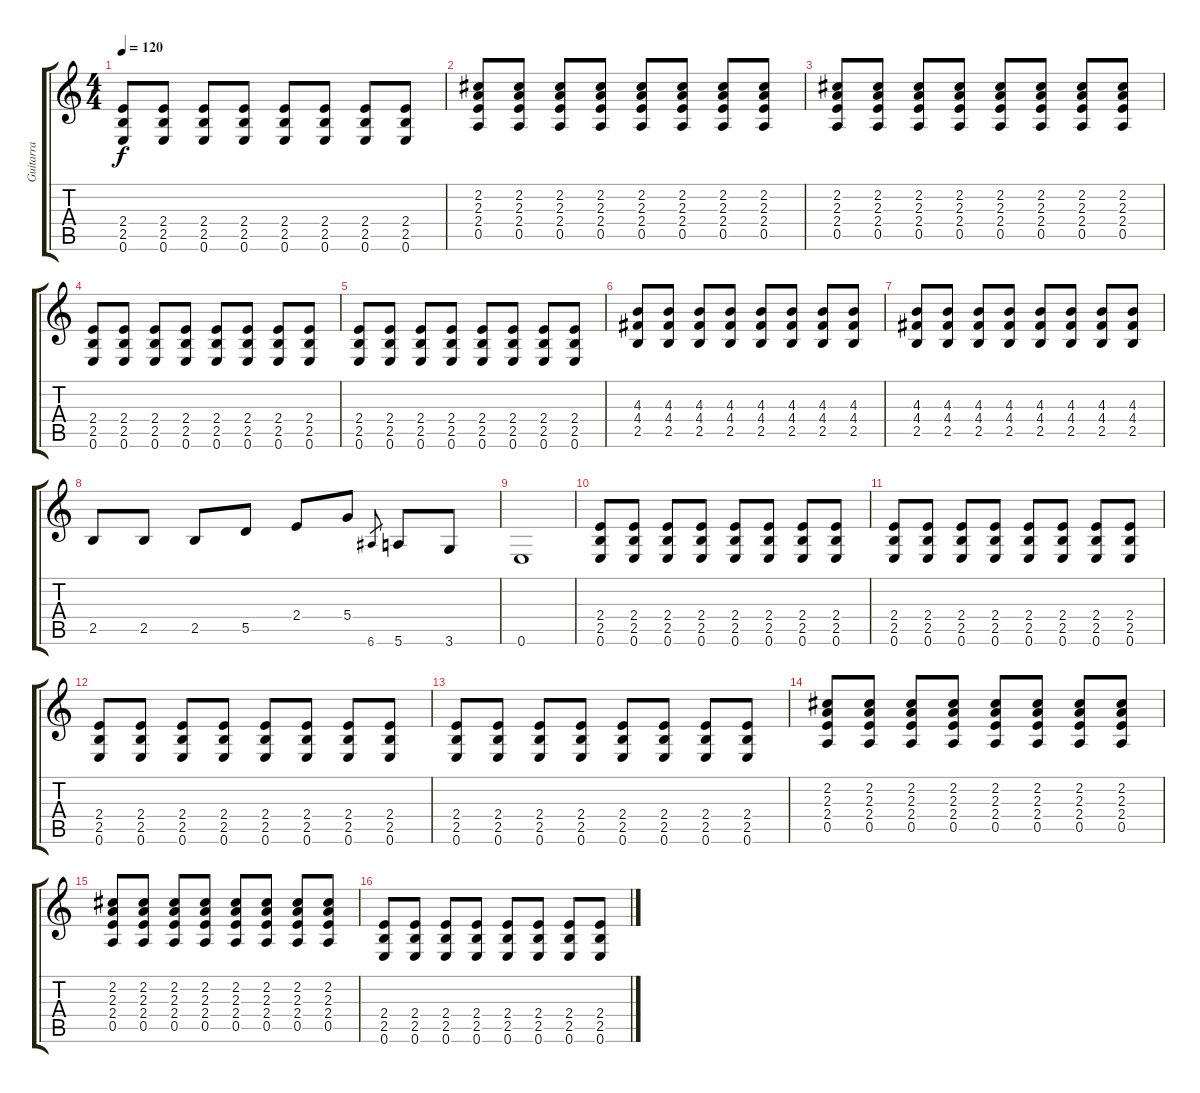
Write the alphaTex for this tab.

\track ("Guitarra" "Guitarra") {instrument electricguitarclean}
\staff {score tabs}
\tuning (E4 B3 G3 D3 A2 E2) {hide}
\ts (4 4)
\tempo 120
\clef g2
\ks c
(2.4 2.5 0.6).8{dy f} (2.4 2.5 0.6).8 (2.4 2.5 0.6).8 (2.4 2.5 0.6).8 (2.4 2.5 0.6).8 (2.4 2.5 0.6).8 (2.4 2.5 0.6).8 (2.4 2.5 0.6).8 |
(2.2 2.3 2.4 0.5).8 (2.2 2.3 2.4 0.5).8 (2.2 2.3 2.4 0.5).8 (2.2 2.3 2.4 0.5).8 (2.2 2.3 2.4 0.5).8 (2.2 2.3 2.4 0.5).8 (2.2 2.3 2.4 0.5).8 (2.2 2.3 2.4 0.5).8 |
(2.2 2.3 2.4 0.5).8 (2.2 2.3 2.4 0.5).8 (2.2 2.3 2.4 0.5).8 (2.2 2.3 2.4 0.5).8 (2.2 2.3 2.4 0.5).8 (2.2 2.3 2.4 0.5).8 (2.2 2.3 2.4 0.5).8 (2.2 2.3 2.4 0.5).8 |
(2.4 2.5 0.6).8 (2.4 2.5 0.6).8 (2.4 2.5 0.6).8 (2.4 2.5 0.6).8 (2.4 2.5 0.6).8 (2.4 2.5 0.6).8 (2.4 2.5 0.6).8 (2.4 2.5 0.6).8 |
(2.4 2.5 0.6).8 (2.4 2.5 0.6).8 (2.4 2.5 0.6).8 (2.4 2.5 0.6).8 (2.4 2.5 0.6).8 (2.4 2.5 0.6).8 (2.4 2.5 0.6).8 (2.4 2.5 0.6).8 |
(4.3 4.4 2.5).8 (4.3 4.4 2.5).8 (4.3 4.4 2.5).8 (4.3 4.4 2.5).8 (4.3 4.4 2.5).8 (4.3 4.4 2.5).8 (4.3 4.4 2.5).8 (4.3 4.4 2.5).8 |
(4.3 4.4 2.5).8 (4.3 4.4 2.5).8 (4.3 4.4 2.5).8 (4.3 4.4 2.5).8 (4.3 4.4 2.5).8 (4.3 4.4 2.5).8 (4.3 4.4 2.5).8 (4.3 4.4 2.5).8 |
2.5.8 2.5.8 2.5.8 5.5.8 2.4.8 5.4.8 6.6.8{gr} 5.6.8 3.6.8 |
0.6.1 |
(2.4 2.5 0.6).8 (2.4 2.5 0.6).8 (2.4 2.5 0.6).8 (2.4 2.5 0.6).8 (2.4 2.5 0.6).8 (2.4 2.5 0.6).8 (2.4 2.5 0.6).8 (2.4 2.5 0.6).8 |
(2.4 2.5 0.6).8 (2.4 2.5 0.6).8 (2.4 2.5 0.6).8 (2.4 2.5 0.6).8 (2.4 2.5 0.6).8 (2.4 2.5 0.6).8 (2.4 2.5 0.6).8 (2.4 2.5 0.6).8 |
(2.4 2.5 0.6).8 (2.4 2.5 0.6).8 (2.4 2.5 0.6).8 (2.4 2.5 0.6).8 (2.4 2.5 0.6).8 (2.4 2.5 0.6).8 (2.4 2.5 0.6).8 (2.4 2.5 0.6).8 |
(2.4 2.5 0.6).8 (2.4 2.5 0.6).8 (2.4 2.5 0.6).8 (2.4 2.5 0.6).8 (2.4 2.5 0.6).8 (2.4 2.5 0.6).8 (2.4 2.5 0.6).8 (2.4 2.5 0.6).8 |
(2.2 2.3 2.4 0.5).8 (2.2 2.3 2.4 0.5).8 (2.2 2.3 2.4 0.5).8 (2.2 2.3 2.4 0.5).8 (2.2 2.3 2.4 0.5).8 (2.2 2.3 2.4 0.5).8 (2.2 2.3 2.4 0.5).8 (2.2 2.3 2.4 0.5).8 |
(2.2 2.3 2.4 0.5).8 (2.2 2.3 2.4 0.5).8 (2.2 2.3 2.4 0.5).8 (2.2 2.3 2.4 0.5).8 (2.2 2.3 2.4 0.5).8 (2.2 2.3 2.4 0.5).8 (2.2 2.3 2.4 0.5).8 (2.2 2.3 2.4 0.5).8 |
(2.4 2.5 0.6).8 (2.4 2.5 0.6).8 (2.4 2.5 0.6).8 (2.4 2.5 0.6).8 (2.4 2.5 0.6).8 (2.4 2.5 0.6).8 (2.4 2.5 0.6).8 (2.4 2.5 0.6).8
